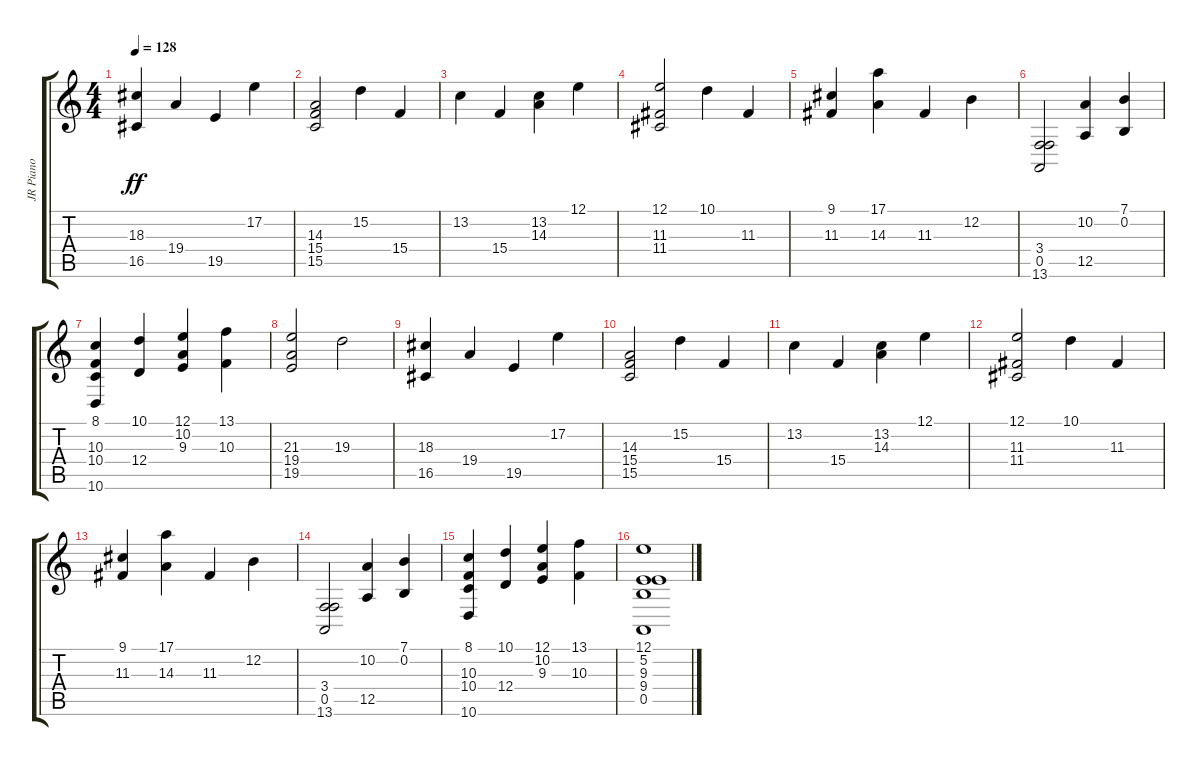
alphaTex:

\track ("JR Piano" "JR Piano") {instrument acousticgrandpiano}
\staff {score tabs}
\tuning (E4 B3 G3 D3 A2 E2) {hide}
\ts (4 4)
\tempo 128
\clef g2
\ks c
(18.3 16.5).4{dy ff} 19.4.4 19.5.4 17.2.4 |
(14.3 15.4 15.5).2 15.2.4 15.4.4 |
13.2.4 15.4.4 (13.2 14.3).4 12.1.4 |
(12.1 11.3 11.4).2 10.1.4 11.3.4 |
(9.1 11.3).4 (17.1 14.3).4 11.3.4 12.2.4 |
(3.4 0.5 13.6).2 (10.2 12.5).4 (7.1 0.2).4 |
(8.1 10.3 10.4 10.6).4 (10.1 12.4).4 (12.1 10.2 9.3).4 (13.1 10.3).4 |
(21.3 19.4 19.5).2 19.3.2 |
(18.3 16.5).4 19.4.4 19.5.4 17.2.4 |
(14.3 15.4 15.5).2 15.2.4 15.4.4 |
13.2.4 15.4.4 (13.2 14.3).4 12.1.4 |
(12.1 11.3 11.4).2 10.1.4 11.3.4 |
(9.1 11.3).4 (17.1 14.3).4 11.3.4 12.2.4 |
(3.4 0.5 13.6).2 (10.2 12.5).4 (7.1 0.2).4 |
(8.1 10.3 10.4 10.6).4 (10.1 12.4).4 (12.1 10.2 9.3).4 (13.1 10.3).4 |
(12.1 5.2 9.3 9.4 0.5).1
